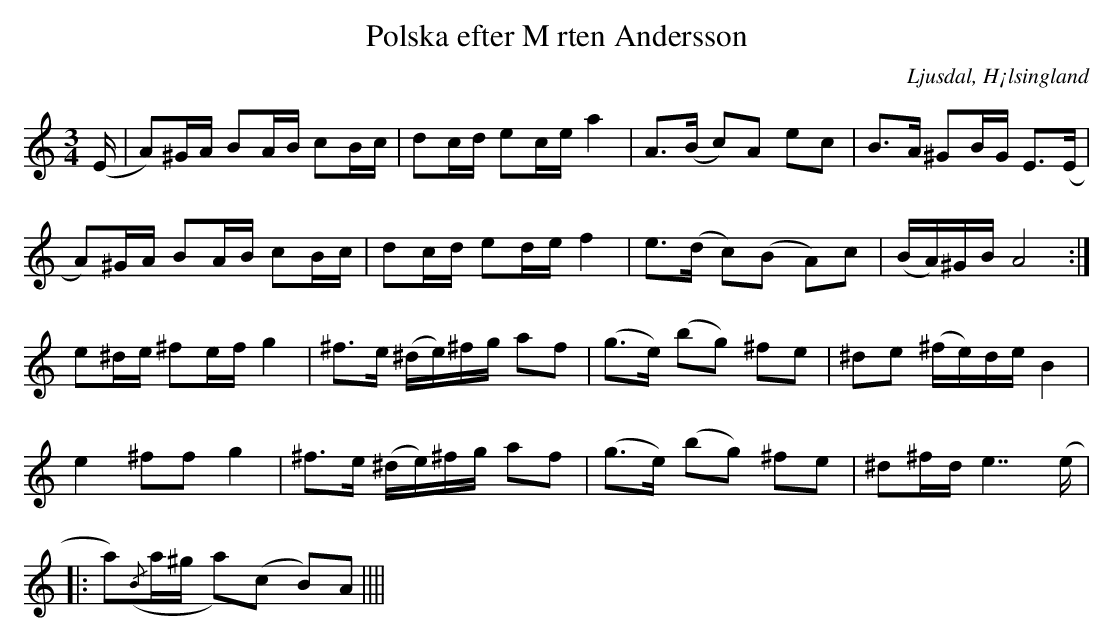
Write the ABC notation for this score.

X:1
T:Polska efter M rten Andersson
O:Ljusdal, H¡lsingland
M:3/4
L:1/16
K:Am
(E|A2)^GA B2AB c2Bc|d2cd e2ce a4|A2>(B2 c2)A2 e2c2|B2>A2 ^G2BG E2>(E2|
A2)^GA B2AB c2Bc|d2cd e2de f4|e2>(d2 c2)(B2 A2)c2|(BA)^GB A8:|
e2^de ^f2ef g4|^f2>e2 (^de)^fg a2f2|(g2>e2) (b2g2) ^f2e2|^d2e2 (^fe)de B4|
e4 ^f2f2 g4|^f2>e2 (^de)^fg a2f2|(g2>e2) (b2g2) ^f2e2|^d2^fd e7 (e|
|:a2)({/B}a^g a2)(c2 B2)A2  ||||
